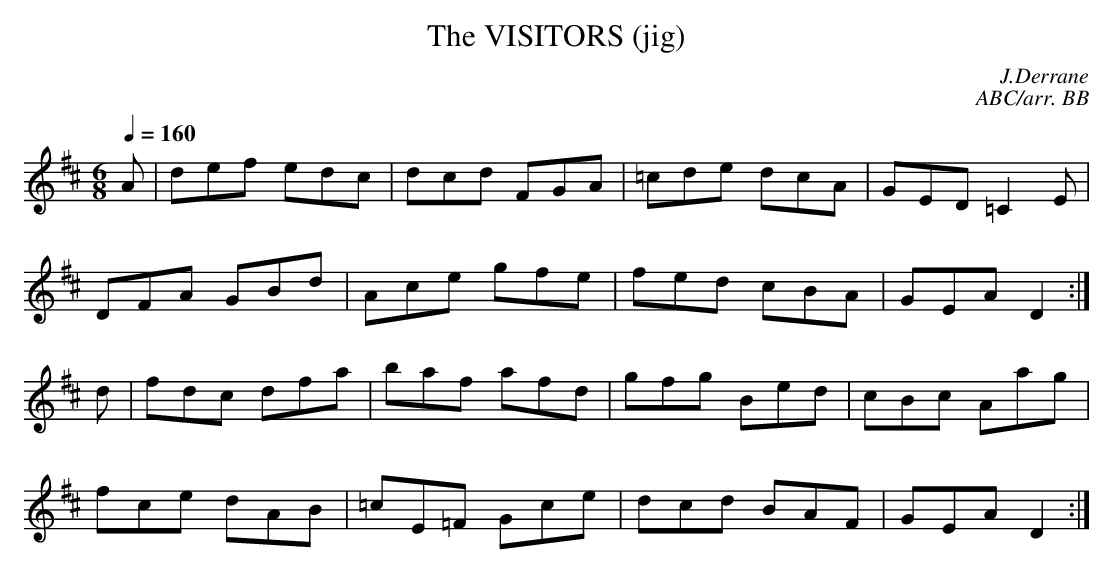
X:1
T:VISITORS (jig), The
C:J.Derrane
C:ABC/arr. BB
Q:1/4=160
M:6/8
L:1/8
K:D
A|def edc|dcd FGA|=cde dcA|GED =C2E|
DFA GBd|Ace gfe|fed cBA|GEA D2 :|
d|fdc dfa|baf afd|gfg Bed|cBc Aag|
fce dAB|=cE=F Gce|dcd BAF|GEA D2 :|
